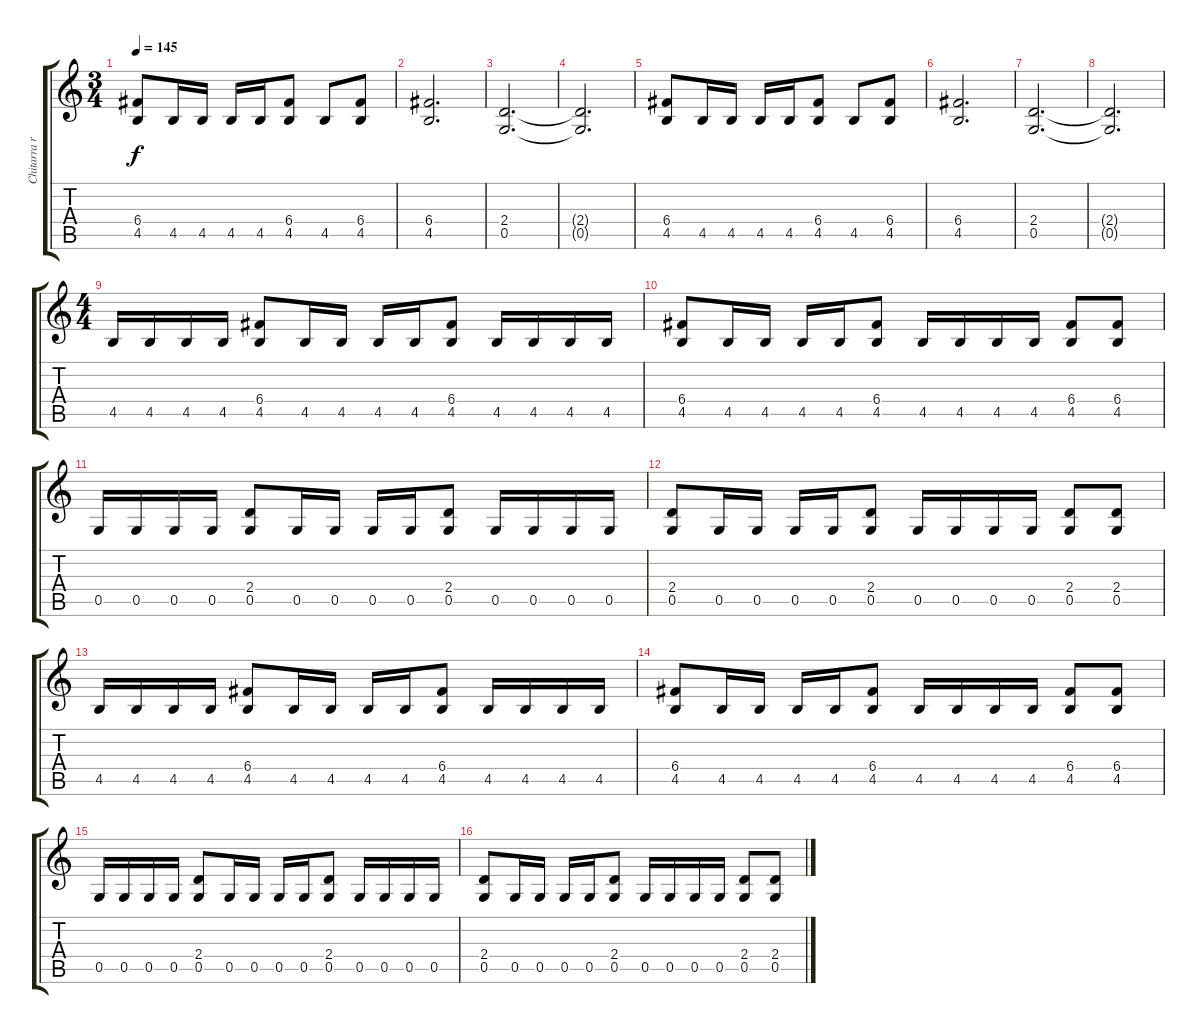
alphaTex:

\track ("Chitarra ritm" "Chitarra r") {instrument overdrivenguitar}
\staff {score tabs}
\tuning (D4 A3 F3 C3 G2 D2) {hide}
\ts (3 4)
\tempo 145
\clef g2
\ks c
(6.4 4.5).8{dy f} 4.5.16 4.5.16 4.5.16 4.5.16 (6.4 4.5).8 4.5.8 (6.4 4.5).8 |
(6.4 4.5).2{d} |
(2.4 0.5).2{d} |
(2.4{t} 0.5{t}).2{d} |
(6.4 4.5).8 4.5.16 4.5.16 4.5.16 4.5.16 (6.4 4.5).8 4.5.8 (6.4 4.5).8 |
(6.4 4.5).2{d} |
(2.4 0.5).2{d} |
(2.4{t} 0.5{t}).2{d} |
\ts (4 4)
4.5.16 4.5.16 4.5.16 4.5.16 (6.4 4.5).8 4.5.16 4.5.16 4.5.16 4.5.16 (6.4 4.5).8 4.5.16 4.5.16 4.5.16 4.5.16 |
(6.4 4.5).8 4.5.16 4.5.16 4.5.16 4.5.16 (6.4 4.5).8 4.5.16 4.5.16 4.5.16 4.5.16 (6.4 4.5).8 (6.4 4.5).8 |
0.5.16 0.5.16 0.5.16 0.5.16 (2.4 0.5).8 0.5.16 0.5.16 0.5.16 0.5.16 (2.4 0.5).8 0.5.16 0.5.16 0.5.16 0.5.16 |
(2.4 0.5).8 0.5.16 0.5.16 0.5.16 0.5.16 (2.4 0.5).8 0.5.16 0.5.16 0.5.16 0.5.16 (2.4 0.5).8 (2.4 0.5).8 |
4.5.16 4.5.16 4.5.16 4.5.16 (6.4 4.5).8 4.5.16 4.5.16 4.5.16 4.5.16 (6.4 4.5).8 4.5.16 4.5.16 4.5.16 4.5.16 |
(6.4 4.5).8 4.5.16 4.5.16 4.5.16 4.5.16 (6.4 4.5).8 4.5.16 4.5.16 4.5.16 4.5.16 (6.4 4.5).8 (6.4 4.5).8 |
0.5.16 0.5.16 0.5.16 0.5.16 (2.4 0.5).8 0.5.16 0.5.16 0.5.16 0.5.16 (2.4 0.5).8 0.5.16 0.5.16 0.5.16 0.5.16 |
(2.4 0.5).8 0.5.16 0.5.16 0.5.16 0.5.16 (2.4 0.5).8 0.5.16 0.5.16 0.5.16 0.5.16 (2.4 0.5).8 (2.4 0.5).8
